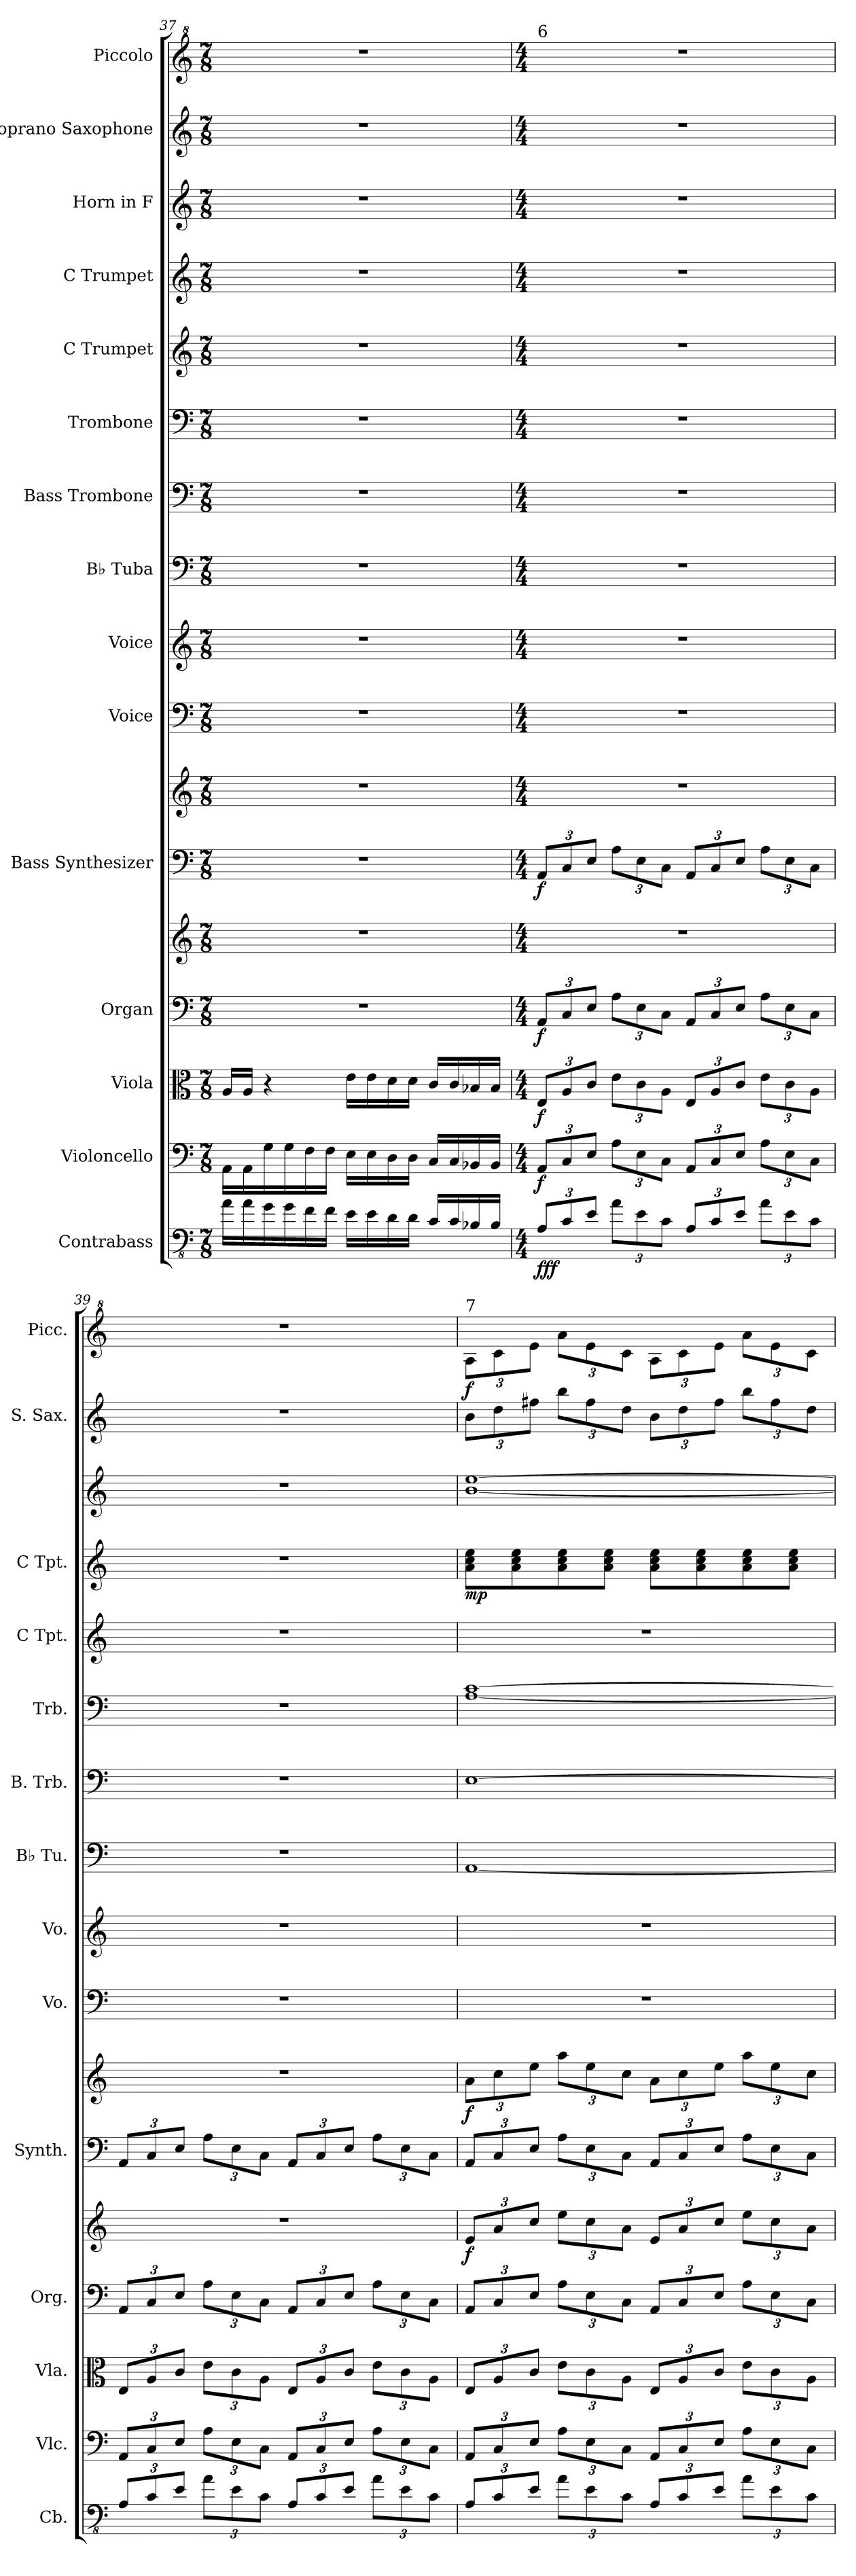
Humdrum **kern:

**kern	**dynam	**kern	**dynam	**kern	**dynam	**kern	**kern	**dynam	**kern	**kern	**dynam	**kern	**kern	**kern	**kern	**kern	**kern	**kern	**dynam	**kern	**kern	**kern	**dynam
*part15	*part15	*part14	*part14	*part13	*part13	*part12	*part12	*part12	*part11	*part11	*part11	*part10	*part9	*part8	*part7	*part6	*part5	*part4	*part4	*part3	*part2	*part1	*part1
*staff17	*staff17	*staff16	*staff16	*staff15	*staff15	*staff14	*staff13	*staff13/14	*staff12	*staff11	*staff11/12	*staff10	*staff9	*staff8	*staff7	*staff6	*staff5	*staff4	*staff4	*staff3	*staff2	*staff1	*staff1
*I"Contrabass	*	*I"Violoncello	*	*I"Viola	*	*I"Organ	*	*	*I"Bass Synthesizer	*	*	*I"Voice	*I"Voice	*I"B♭ Tuba	*I"Bass Trombone	*I"Trombone	*I"C Trumpet	*I"C Trumpet	*	*I"Horn in F	*I"Soprano Saxophone	*I"Piccolo	*
*I'Cb.	*	*I'Vlc.	*	*I'Vla.	*	*I'Org.	*	*	*I'Synth.	*	*	*I'Vo.	*I'Vo.	*I'B♭ Tu.	*I'B. Trb.	*I'Trb.	*I'C Tpt.	*I'C Tpt.	*	*	*I'S. Sax.	*I'Picc.	*
*clefFv4	*	*clefF4	*	*clefC3	*	*clefF4	*clefG2	*	*clefF4	*clefG2	*	*clefF4	*clefG2	*clefF4	*clefF4	*clefF4	*clefG2	*clefG2	*	*clefG2	*clefG2	*clefG^2	*
*ITrd7c12	*	*	*	*	*	*	*	*	*	*	*	*	*	*	*	*	*	*	*	*ITrd4c7	*ITrd1c2	*ITrd-7c-12	*
*k[]	*	*k[]	*	*k[]	*	*k[]	*k[]	*	*k[]	*k[]	*	*k[]	*k[]	*k[]	*k[]	*k[]	*k[]	*k[]	*	*k[b-]	*k[b-e-]	*k[]	*
*M7/8	*	*M7/8	*	*M7/8	*	*M7/8	*M7/8	*	*M7/8	*M7/8	*	*M7/8	*M7/8	*M7/8	*M7/8	*M7/8	*M7/8	*M7/8	*	*M7/8	*M7/8	*M7/8	*
=37	=37	=37	=37	=37	=37	=37	=37	=37	=37	=37	=37	=37	=37	=37	=37	=37	=37	=37	=37	=37	=37	=37	=37
16AA\LL	.	16AA\LL	.	16A/LL	.	2..r	2..r	.	2..r	2..r	.	2..r	2..r	2..r	2..r	2..r	2..r	2..r	.	2..r	2..r	2..r	.
16AA\	.	16AA\	.	16A/JJ	.	.	.	.	.	.	.	.	.	.	.	.	.	.	.	.	.	.	.
16GG\	.	16G\	.	4r	.	.	.	.	.	.	.	.	.	.	.	.	.	.	.	.	.	.	.
16GG\	.	16G\	.	.	.	.	.	.	.	.	.	.	.	.	.	.	.	.	.	.	.	.	.
16FF\	.	16F\	.	.	.	.	.	.	.	.	.	.	.	.	.	.	.	.	.	.	.	.	.
16FF\JJ	.	16F\JJ	.	.	.	.	.	.	.	.	.	.	.	.	.	.	.	.	.	.	.	.	.
16EE\LL	.	16E\LL	.	16e\LL	.	.	.	.	.	.	.	.	.	.	.	.	.	.	.	.	.	.	.
16EE\	.	16E\	.	16e\	.	.	.	.	.	.	.	.	.	.	.	.	.	.	.	.	.	.	.
16DD\	.	16D\	.	16d\	.	.	.	.	.	.	.	.	.	.	.	.	.	.	.	.	.	.	.
16DD\JJ	.	16D\JJ	.	16d\JJ	.	.	.	.	.	.	.	.	.	.	.	.	.	.	.	.	.	.	.
16CC/LL	.	16C/LL	.	16c/LL	.	.	.	.	.	.	.	.	.	.	.	.	.	.	.	.	.	.	.
16CC/	.	16C/	.	16c/	.	.	.	.	.	.	.	.	.	.	.	.	.	.	.	.	.	.	.
16BBB-X/	.	16BB-X/	.	16B-X/	.	.	.	.	.	.	.	.	.	.	.	.	.	.	.	.	.	.	.
16BBB-/JJ	.	16BB-/JJ	.	16B-/JJ	.	.	.	.	.	.	.	.	.	.	.	.	.	.	.	.	.	.	.
=38	=38	=38	=38	=38	=38	=38	=38	=38	=38	=38	=38	=38	=38	=38	=38	=38	=38	=38	=38	=38	=38	=38	=38
*M4/4	*	*M4/4	*	*M4/4	*	*M4/4	*M4/4	*	*M4/4	*M4/4	*	*M4/4	*M4/4	*M4/4	*M4/4	*M4/4	*M4/4	*M4/4	*	*M4/4	*M4/4	*M4/4	*
*Xbrackettup	*	*Xbrackettup	*	*Xbrackettup	*	*Xbrackettup	*	*	*Xbrackettup	*	*	*	*	*	*	*	*	*	*	*	*	*	*
*	*	*	*	*	*	*	*	*	*	*	*	*	*	*	*	*	*	*	*	*	*	*MM120	*
!	!	!	!	!	!	!	!	!	!	!	!	!	!	!	!	!	!	!	!	!	!	!LO:TX:t=6	!
!	!LO:DY:b	!	!LO:DY:b	!	!LO:DY:b	!	!	!LO:DY:b=2	!	!	!LO:DY:b=2	!	!	!	!	!	!	!	!	!	!	!	!
12AAA/L	fff	12AA/L	f	12E/L	f	12AA/L	1r	f	12AA/L	1r	f	1r	1r	1r	1r	1r	1r	1r	.	1r	1r	1r	.
12CC/	.	12C/	.	12A/	.	12C/	.	.	12C/	.	.	.	.	.	.	.	.	.	.	.	.	.	.
12EE/J	.	12E/J	.	12c/J	.	12E/J	.	.	12E/J	.	.	.	.	.	.	.	.	.	.	.	.	.	.
12AA\L	.	12A\L	.	12e\L	.	12A\L	.	.	12A\L	.	.	.	.	.	.	.	.	.	.	.	.	.	.
12EE\	.	12E\	.	12c\	.	12E\	.	.	12E\	.	.	.	.	.	.	.	.	.	.	.	.	.	.
12CC\J	.	12C\J	.	12A\J	.	12C\J	.	.	12C\J	.	.	.	.	.	.	.	.	.	.	.	.	.	.
12AAA/L	.	12AA/L	.	12E/L	.	12AA/L	.	.	12AA/L	.	.	.	.	.	.	.	.	.	.	.	.	.	.
12CC/	.	12C/	.	12A/	.	12C/	.	.	12C/	.	.	.	.	.	.	.	.	.	.	.	.	.	.
12EE/J	.	12E/J	.	12c/J	.	12E/J	.	.	12E/J	.	.	.	.	.	.	.	.	.	.	.	.	.	.
12AA\L	.	12A\L	.	12e\L	.	12A\L	.	.	12A\L	.	.	.	.	.	.	.	.	.	.	.	.	.	.
12EE\	.	12E\	.	12c\	.	12E\	.	.	12E\	.	.	.	.	.	.	.	.	.	.	.	.	.	.
12CC\J	.	12C\J	.	12A\J	.	12C\J	.	.	12C\J	.	.	.	.	.	.	.	.	.	.	.	.	.	.
!!LO:PB:g=z
=39	=39	=39	=39	=39	=39	=39	=39	=39	=39	=39	=39	=39	=39	=39	=39	=39	=39	=39	=39	=39	=39	=39	=39
12AAA/L	.	12AA/L	.	12E/L	.	12AA/L	1r	.	12AA/L	1r	.	1r	1r	1r	1r	1r	1r	1r	.	1r	1r	1r	.
12CC/	.	12C/	.	12A/	.	12C/	.	.	12C/	.	.	.	.	.	.	.	.	.	.	.	.	.	.
12EE/J	.	12E/J	.	12c/J	.	12E/J	.	.	12E/J	.	.	.	.	.	.	.	.	.	.	.	.	.	.
12AA\L	.	12A\L	.	12e\L	.	12A\L	.	.	12A\L	.	.	.	.	.	.	.	.	.	.	.	.	.	.
12EE\	.	12E\	.	12c\	.	12E\	.	.	12E\	.	.	.	.	.	.	.	.	.	.	.	.	.	.
12CC\J	.	12C\J	.	12A\J	.	12C\J	.	.	12C\J	.	.	.	.	.	.	.	.	.	.	.	.	.	.
12AAA/L	.	12AA/L	.	12E/L	.	12AA/L	.	.	12AA/L	.	.	.	.	.	.	.	.	.	.	.	.	.	.
12CC/	.	12C/	.	12A/	.	12C/	.	.	12C/	.	.	.	.	.	.	.	.	.	.	.	.	.	.
12EE/J	.	12E/J	.	12c/J	.	12E/J	.	.	12E/J	.	.	.	.	.	.	.	.	.	.	.	.	.	.
12AA\L	.	12A\L	.	12e\L	.	12A\L	.	.	12A\L	.	.	.	.	.	.	.	.	.	.	.	.	.	.
12EE\	.	12E\	.	12c\	.	12E\	.	.	12E\	.	.	.	.	.	.	.	.	.	.	.	.	.	.
12CC\J	.	12C\J	.	12A\J	.	12C\J	.	.	12C\J	.	.	.	.	.	.	.	.	.	.	.	.	.	.
=40	=40	=40	=40	=40	=40	=40	=40	=40	=40	=40	=40	=40	=40	=40	=40	=40	=40	=40	=40	=40	=40	=40	=40
*k[]	*	*k[]	*	*k[]	*	*k[]	*k[]	*	*	*	*	*k[]	*k[]	*k[]	*k[]	*k[]	*k[]	*k[]	*	*k[b-]	*k[b-e-]	*k[]	*
*	*	*	*	*	*	*	*Xbrackettup	*	*	*Xbrackettup	*	*	*	*	*	*	*	*	*	*	*Xbrackettup	*Xbrackettup	*
!	!	!	!	!	!	!	!	!	!	!	!	!	!	!	!	!	!	!	!	!	!	!LO:TX:t=7	!
!	!	!	!	!	!	!	!	!LO:DY:b	!	!	!LO:DY:b	!	!	!	!	!	!	!	!LO:DY:b	!	!	!	!LO:DY:b
12AAA/L	.	12AA/L	.	12E/L	.	12AA/L	12e/L	f	12AA/L	12a\L	f	1r	1r	[1AA	[1E	[1A [1c	1r	8a\ 8cc\ 8ee\L	mp	[1e [1a	12a\L	12aa\L	f
12CC/	.	12C/	.	12A/	.	12C/	12a/	.	12C/	12cc\	.	.	.	.	.	.	.	.	.	.	12cc\	12ccc\	.
.	.	.	.	.	.	.	.	.	.	.	.	.	.	.	.	.	.	8a\ 8cc\ 8ee\	.	.	.	.	.
12EE/J	.	12E/J	.	12c/J	.	12E/J	12cc/J	.	12E/J	12ee\J	.	.	.	.	.	.	.	.	.	.	12een\J	12eee\J	.
12AA\L	.	12A\L	.	12e\L	.	12A\L	12ee\L	.	12A\L	12aa\L	.	.	.	.	.	.	.	8a\ 8cc\ 8ee\	.	.	12aa\L	12aaa\L	.
12EE\	.	12E\	.	12c\	.	12E\	12cc\	.	12E\	12ee\	.	.	.	.	.	.	.	.	.	.	12ee\	12eee\	.
.	.	.	.	.	.	.	.	.	.	.	.	.	.	.	.	.	.	8a\ 8cc\ 8ee\J	.	.	.	.	.
12CC\J	.	12C\J	.	12A\J	.	12C\J	12a\J	.	12C\J	12cc\J	.	.	.	.	.	.	.	.	.	.	12cc\J	12ccc\J	.
12AAA/L	.	12AA/L	.	12E/L	.	12AA/L	12e/L	.	12AA/L	12a\L	.	.	.	.	.	.	.	8a\ 8cc\ 8ee\L	.	.	12a\L	12aa\L	.
12CC/	.	12C/	.	12A/	.	12C/	12a/	.	12C/	12cc\	.	.	.	.	.	.	.	.	.	.	12cc\	12ccc\	.
.	.	.	.	.	.	.	.	.	.	.	.	.	.	.	.	.	.	8a\ 8cc\ 8ee\	.	.	.	.	.
12EE/J	.	12E/J	.	12c/J	.	12E/J	12cc/J	.	12E/J	12ee\J	.	.	.	.	.	.	.	.	.	.	12ee\J	12eee\J	.
12AA\L	.	12A\L	.	12e\L	.	12A\L	12ee\L	.	12A\L	12aa\L	.	.	.	.	.	.	.	8a\ 8cc\ 8ee\	.	.	12aa\L	12aaa\L	.
12EE\	.	12E\	.	12c\	.	12E\	12cc\	.	12E\	12ee\	.	.	.	.	.	.	.	.	.	.	12ee\	12eee\	.
.	.	.	.	.	.	.	.	.	.	.	.	.	.	.	.	.	.	8a\ 8cc\ 8ee\J	.	.	.	.	.
12CC\J	.	12C\J	.	12A\J	.	12C\J	12a\J	.	12C\J	12cc\J	.	.	.	.	.	.	.	.	.	.	12cc\J	12ccc\J	.
=	=	=	=	=	=	=	=	=	=	=	=	=	=	=	=	=	=	=	=	=	=	=	=
*-	*-	*-	*-	*-	*-	*-	*-	*-	*-	*-	*-	*-	*-	*-	*-	*-	*-	*-	*-	*-	*-	*-	*-
